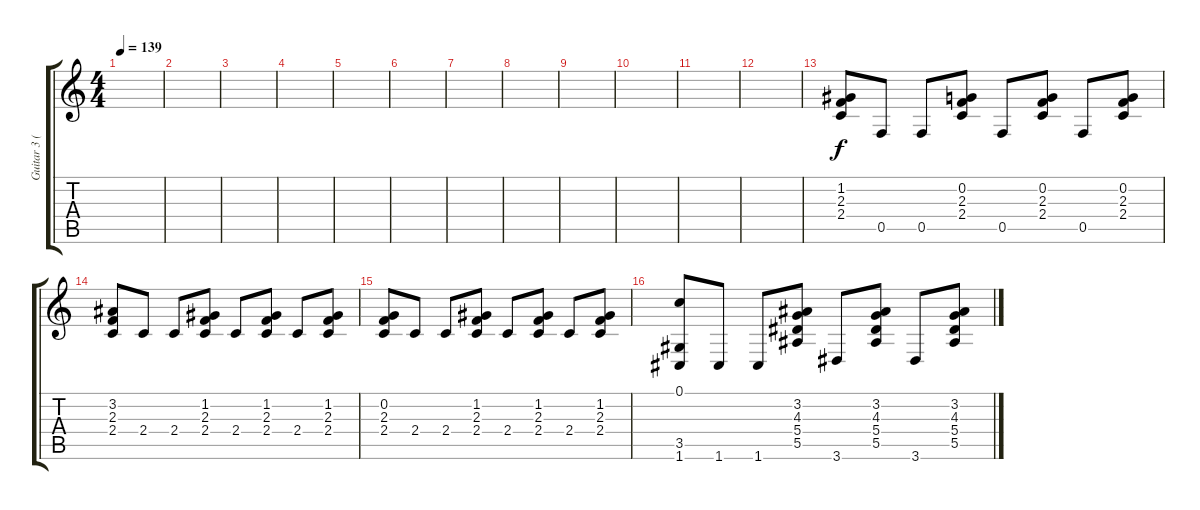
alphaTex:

\track ("Guitar 3 (Rhytm)" "Guitar 3 (") {instrument distortionguitar}
\staff {score tabs}
\tuning (C4 G3 Eb3 Bb2 F2 C2) {hide}
\ts (4 4)
\tempo 139
\clef g2
\ks c
|
|
|
|
|
|
|
|
|
|
|
|
(1.2 2.3 2.4).8{balance 3} 0.5.8 0.5.8 (0.2 2.3 2.4).8 0.5.8 (0.2 2.3 2.4).8 0.5.8 (0.2 2.3 2.4).8 |
(3.2 2.3 2.4).8 2.4.8 2.4.8 (1.2 2.3 2.4).8 2.4.8 (1.2 2.3 2.4).8 2.4.8 (1.2 2.3 2.4).8 |
(0.2 2.3 2.4).8 2.4.8 2.4.8 (1.2 2.3 2.4).8 2.4.8 (1.2 2.3 2.4).8 2.4.8 (1.2 2.3 2.4).8 |
(0.1 3.5 1.6).8 1.6.8 1.6.8 (3.2 4.3 5.4 5.5).8 3.6.8 (3.2 4.3 5.4 5.5).8 3.6.8 (3.2 4.3 5.4 5.5).8
